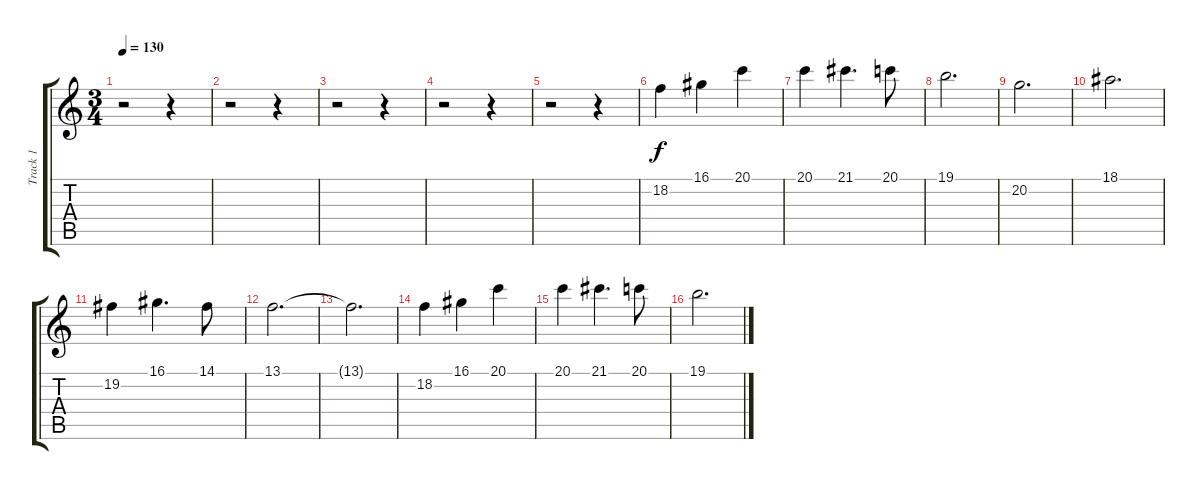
\track ("Track 1" "Track 1") {instrument stringensemble1}
\staff {score tabs}
\tuning (E4 B3 G3 D3 A2 E2) {hide}
\ts (3 4)
\tempo 130
\clef g2
\ks c
r.2{dy f} r.4 |
r.2 r.4 |
r.2 r.4 |
r.2 r.4 |
r.2 r.4 |
18.2.4 16.1.4 20.1.4 |
20.1.4 21.1.4{d} 20.1.8 |
19.1.2{d} |
20.2.2{d} |
18.1.2{d} |
19.2.4 16.1.4{d} 14.1.8 |
13.1.2{d} |
13.1{t}.2{d} |
18.2.4 16.1.4 20.1.4 |
20.1.4 21.1.4{d} 20.1.8 |
19.1.2{d}
